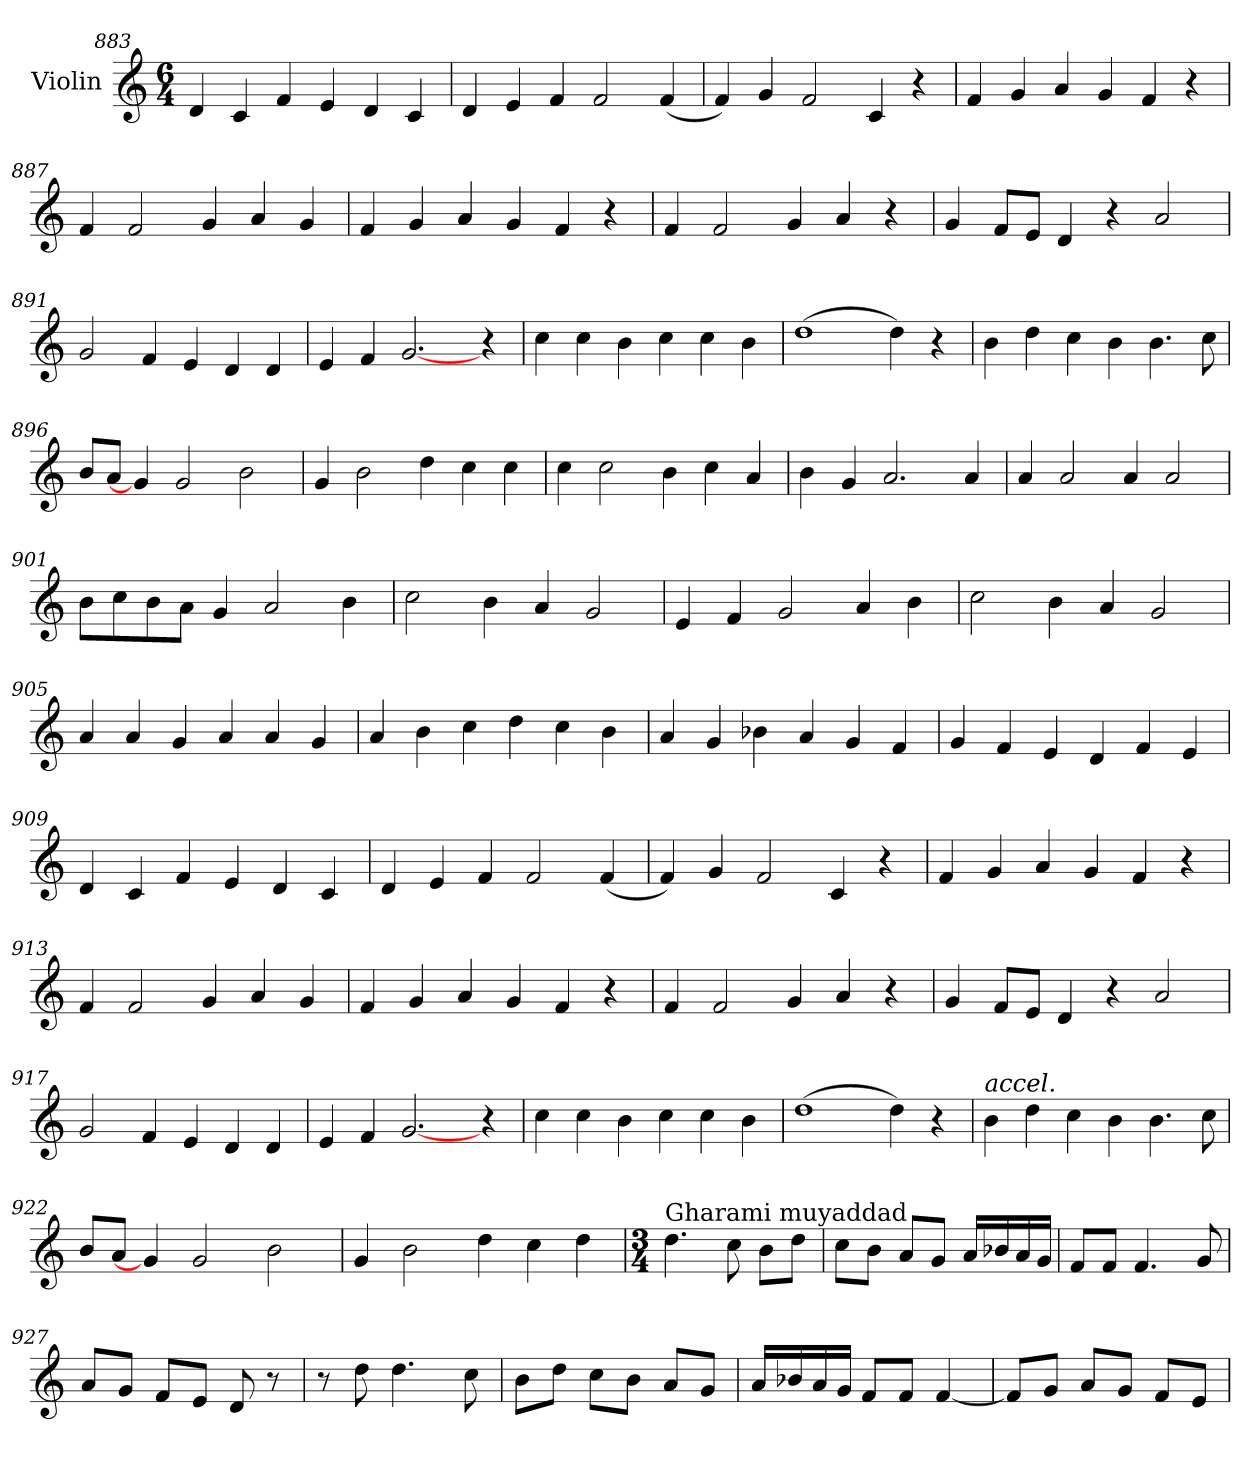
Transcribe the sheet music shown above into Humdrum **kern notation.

**kern
*part1
*staff1
*I"Violin
!!LO:LB:g=z
*clefG2
*k[]
*M6/4
=883
4d/
4c/
4f/
4e/
4d/
4c/
=884
4d/
4e/
4f/
2f/
(<4f/
=885
4f/)
4g/
2f/
4c/
4r
=886
4f/
4g/
4a/
4g/
4f/
4r
!!LO:LB:g=z
=887
4f/
2f/
4g/
4a/
4g/
=888
4f/
4g/
4a/
4g/
4f/
4r
=889
4f/
2f/
4g/
4a/
4r
=890
4g/
8f/L
8e/J
4d/
4r
2a/
!!LO:PB:g=z
=891
2g/
4f/
4e/
4d/
4d/
=892
4e/
4f/
[2.g/
4r
=893
4cc\
4cc\
4b\
4cc\
4cc\
4b\
=894
(>1dd
4dd\)
4r
!!LO:LB:g=z
=895
4b\
4dd\
4cc\
4b\
4.b\
8cc\
=896
8b/L
8a/J
4g/]
2g/
2b\
=897
4g/
2b\
4dd\
4cc\
4cc\
=898
4cc\
2cc\
4b\
4cc\
4a/
!!LO:LB:g=z
=899
4b\
4g/
2.a/
4a/
=900
4a/
2a/
4a/
2a/
=901
8b\L
8cc\
8b\
8a\J
4g/
2a/
4b\
=902
2cc\
4b\
4a/
2g/
!!LO:LB:g=z
=903
4e/
4f/
2g/
4a/
4b\
=904
2cc\
4b\
4a/
2g/
=905
4a/
4a/
4g/
4a/
4a/
4g/
=906
4a/
4b\
4cc\
4dd\
4cc\
4b\
!!LO:LB:g=z
=907
4a/
4g/
4b-X\
4a/
4g/
4f/
=908
4g/
4f/
4e/
4d/
4f/
4e/
=909
4d/
4c/
4f/
4e/
4d/
4c/
=910
4d/
4e/
4f/
2f/
(<4f/
!!LO:LB:g=z
=911
4f/)
4g/
2f/
4c/
4r
=912
4f/
4g/
4a/
4g/
4f/
4r
=913
4f/
2f/
4g/
4a/
4g/
=914
4f/
4g/
4a/
4g/
4f/
4r
!!LO:LB:g=z
=915
4f/
2f/
4g/
4a/
4r
=916
4g/
8f/L
8e/J
4d/
4r
2a/
=917
2g/
4f/
4e/
4d/
4d/
=918
4e/
4f/
[2.g/
4r
!!LO:LB:g=z
=919
4cc\
4cc\
4b\
4cc\
4cc\
4b\
=920
(>1dd
4dd\)
4r
=921
!LO:TX:a:i:t=accel.
4b\
4dd\
4cc\
4b\
4.b\
8cc\
=922
8b/L
8a/J
4g/]
2g/
2b\
!!LO:PB:g=z
=923
4g/
2b\
4dd\
4cc\
4dd\
=924
*M3/4
*MM80
!LO:TX:a:t=Gharami muyaddad
4.dd\
8cc\
8b\L
8dd\J
=925
8cc\L
8b\J
8a/L
8g/J
16a/LL
16b-X/
16a/
16g/JJ
=926
8f/L
8f/J
4.f/
8g/
=927
8a/L
8g/J
8f/L
8e/J
8d/
8r
!!LO:LB:g=z
=928
8r
8dd\
4.dd\
8cc\
=929
8b\L
8dd\J
8cc\L
8b\J
8a/L
8g/J
=930
16a/LL
16b-X/
16a/
16g/JJ
8f/L
8f/J
[4f/
=931
8f/L]
8g/J
8a/L
8g/J
8f/L
8e/J
=
*-
